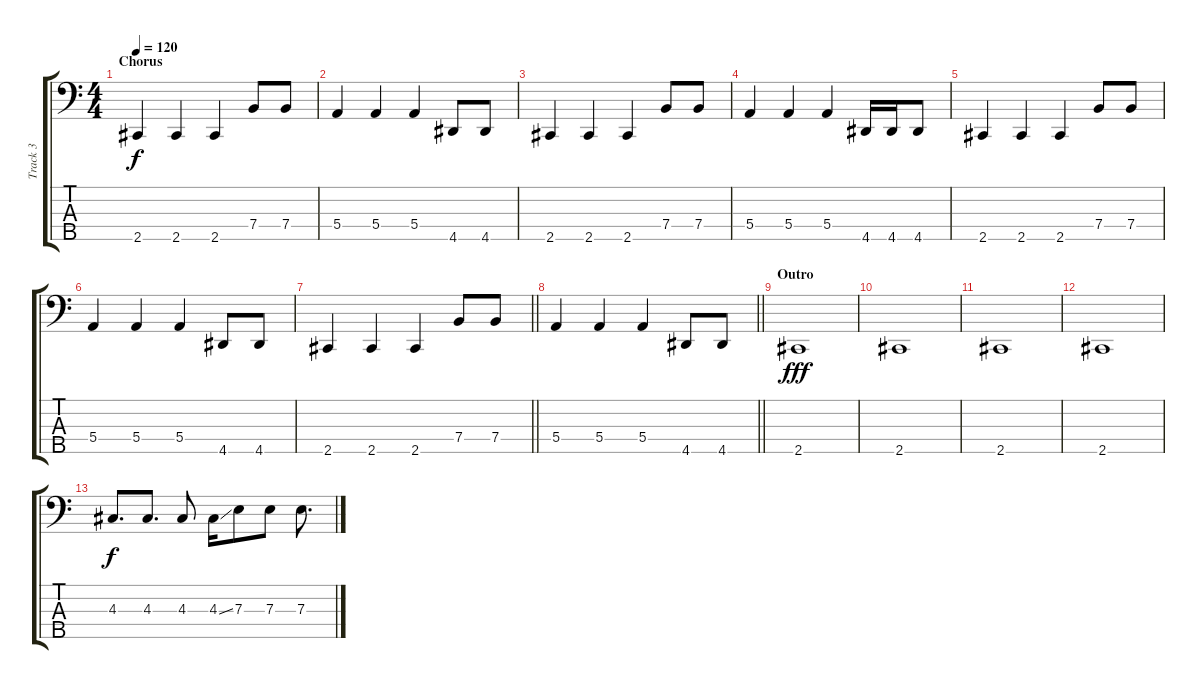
\track ("Track 3" "Track 3") {instrument electricbassfinger}
\staff {score tabs}
\tuning (G2 D2 A1 E1 B0) {hide}
\ts (4 4)
\section ("" "Chorus")
\tempo 120
\clef f4
\ks c
2.5.4{dy f} 2.5.4 2.5.4 7.4.8 7.4.8 |
5.4.4 5.4.4 5.4.4 4.5.8 4.5.8 |
2.5.4 2.5.4 2.5.4 7.4.8 7.4.8 |
5.4.4 5.4.4 5.4.4 4.5.16 4.5.16 4.5.8 |
2.5.4 2.5.4 2.5.4 7.4.8 7.4.8 |
5.4.4 5.4.4 5.4.4 4.5.8 4.5.8 |
\barLineRight lightlight
2.5.4 2.5.4 2.5.4 7.4.8 7.4.8 |
\barLineRight lightlight
5.4.4 5.4.4 5.4.4 4.5.8 4.5.8 |
\section ("" "Outro")
2.5.1{dy fff} |
2.5.1 |
2.5.1 |
2.5.1 |
4.3.8{d dy f} 4.3.8{d} 4.3.8 4.3{ss}.16 7.3.8 7.3.8 7.3.8{d}
